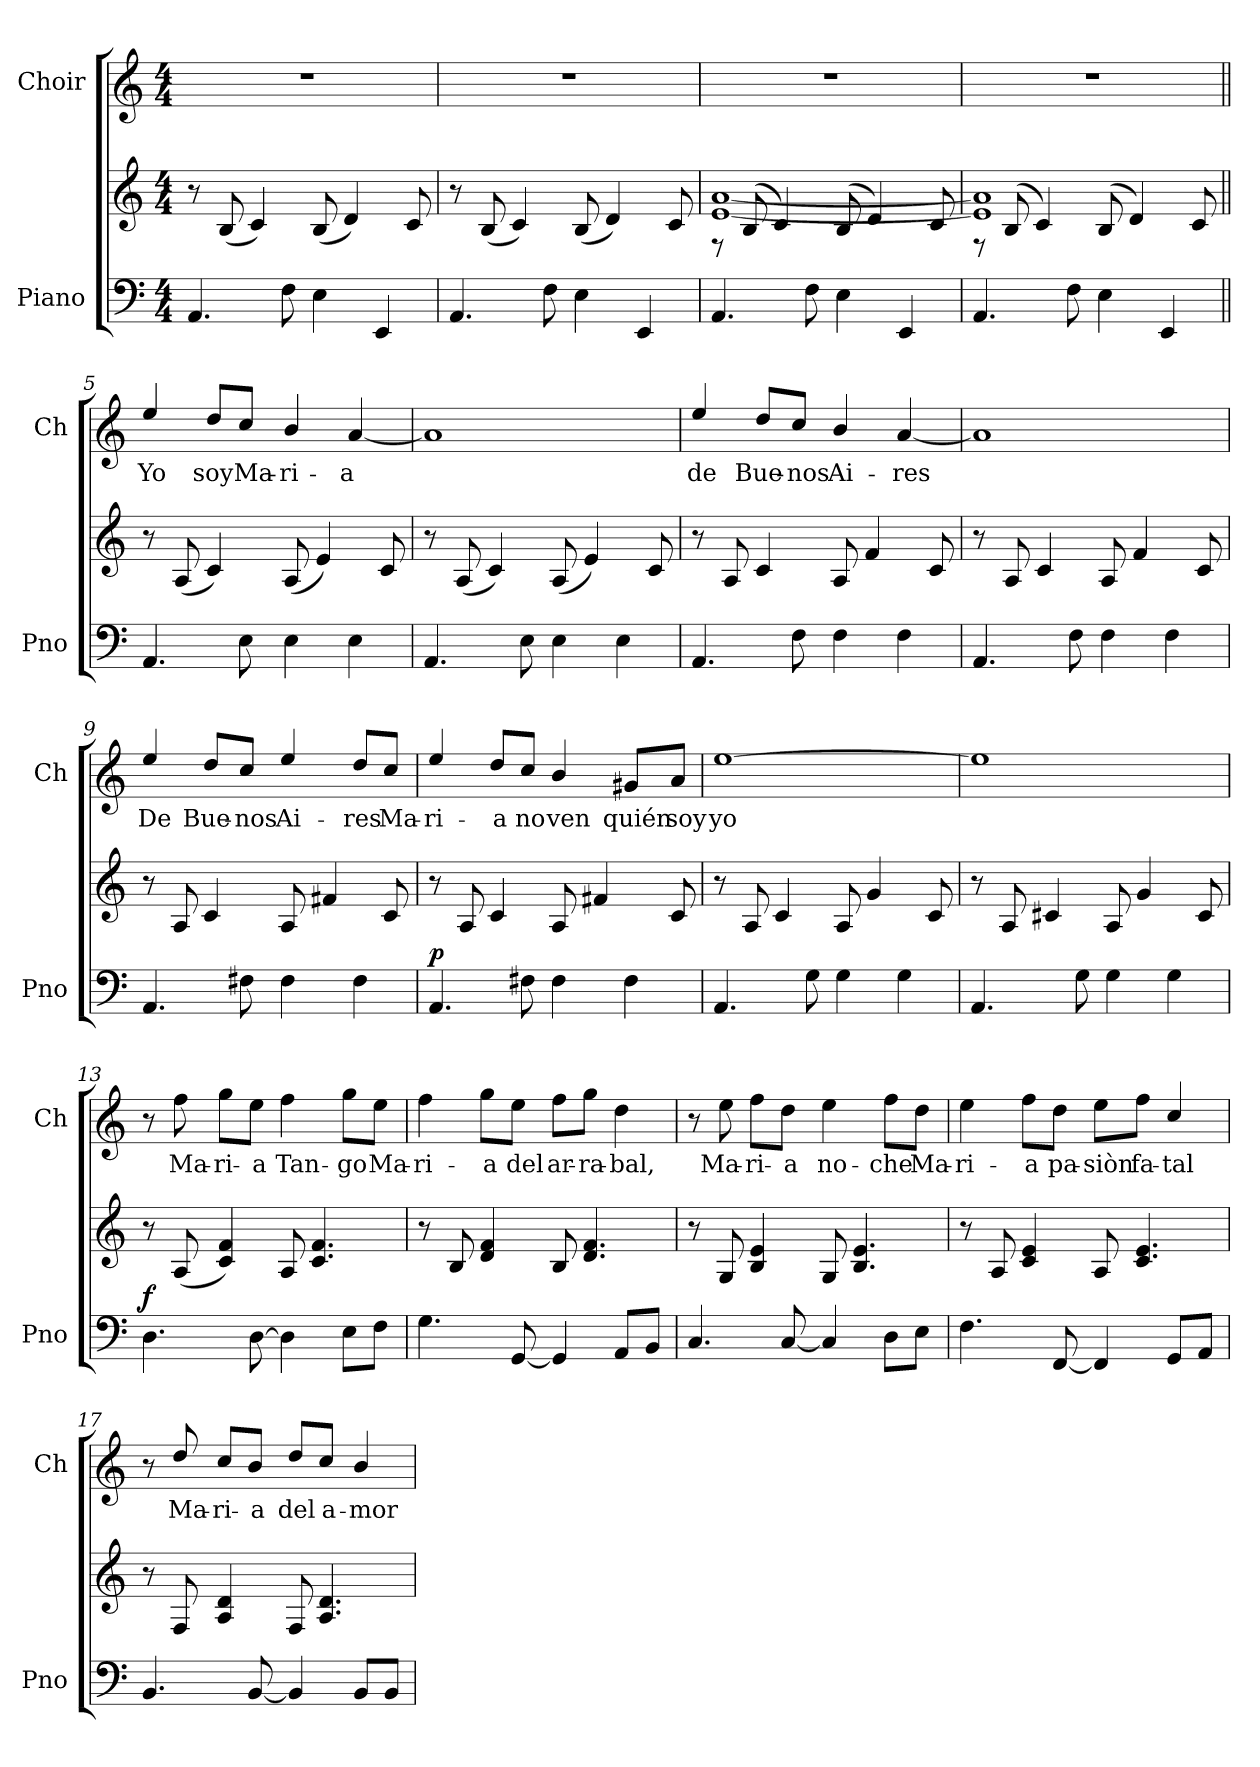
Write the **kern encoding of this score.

**kern	**kern	**dynam	**kern	**text
*part2	*part2	*part2	*part1	*part1
*staff3	*staff2	*staff2/3	*staff1	*staff1
*I"Piano	*	*	*I"Choir	*
*I'Pno	*	*	*I'Ch	*
*clefF4	*clefG2	*	*clefG2	*
*k[]	*k[]	*	*k[]	*
*C:	*C:	*	*C:	*
*M4/4	*M4/4	*	*M4/4	*
=1	=1	=1	=1	=1
4.AA/	8r	.	1r	.
.	(8B/	.	.	.
.	4c/)	.	.	.
8F\	.	.	.	.
4E\	(8B/	.	.	.
.	4d/)	.	.	.
4EE/	.	.	.	.
.	8c/	.	.	.
=2	=2	=2	=2	=2
4.AA/	8r	.	1r	.
.	(8B/	.	.	.
.	4c/)	.	.	.
8F\	.	.	.	.
4E\	(8B/	.	.	.
.	4d/)	.	.	.
4EE/	.	.	.	.
.	8c/	.	.	.
=3	=3	=3	=3	=3
*	*^	*	*	*
4.AA/	8rF	[1e [1a	.	1r	.
.	(8B/	.	.	.	.
.	4c/)	.	.	.	.
8F\	.	.	.	.	.
4E\	(8B/	.	.	.	.
.	4d/)	.	.	.	.
4EE/	.	.	.	.	.
.	8c/	.	.	.	.
=4	=4	=4	=4	=4	=4
4.AA/	8rF	1e] 1a]	.	1r	.
.	(8B/	.	.	.	.
.	4c/)	.	.	.	.
8F\	.	.	.	.	.
4E\	(8B/	.	.	.	.
.	4d/)	.	.	.	.
4EE/	.	.	.	.	.
.	8c/	.	.	.	.
*	*v	*v	*	*	*
!!LO:LB:g=z
=5||	=5||	=5||	=5||	=5||
4.AA/	8r	.	4ee/	Yo
.	(8A/	.	.	.
.	4c/)	.	8dd/L	soy
8E\	.	.	8cc/J	Ma-
4E\	(8A/	.	4b/	-ri-
.	4e/)	.	.	.
4E\	.	.	[4a/	-a
.	8c/	.	.	.
=6	=6	=6	=6	=6
4.AA/	8r	.	1a]	.
.	(8A/	.	.	.
.	4c/)	.	.	.
8E\	.	.	.	.
4E\	(8A/	.	.	.
.	4e/)	.	.	.
4E\	.	.	.	.
.	8c/	.	.	.
=7	=7	=7	=7	=7
4.AA/	8r	.	4ee/	de
.	8A/	.	.	.
.	4c/	.	8dd/L	Bue-
8F\	.	.	8cc/J	-nos
4F\	8A/	.	4b/	Ai-
.	4f/	.	.	.
4F\	.	.	[4a/	-res
.	8c/	.	.	.
=8	=8	=8	=8	=8
4.AA/	8r	.	1a]	.
.	8A/	.	.	.
.	4c/	.	.	.
8F\	.	.	.	.
4F\	8A/	.	.	.
.	4f/	.	.	.
4F\	.	.	.	.
.	8c/	.	.	.
=9	=9	=9	=9	=9
4.AA/	8r	.	4ee/	De
.	8A/	.	.	.
.	4c/	.	8dd/L	Bue-
8F#X\	.	.	8cc/J	-nos
4F#\	8A/	.	4ee/	Ai-
.	4f#X/	.	.	.
4F#\	.	.	8dd/L	-res
.	8c/	.	8cc/J	Ma-
=10	=10	=10	=10	=10
!	!	!LO:DY:a=2	!	!
4.AA/	8r	p	4ee/	-ri-
.	8A/	.	.	.
.	4c/	.	8dd/L	-a
8F#X\	.	.	8cc/J	no
4F#\	8A/	.	4b/	ven
.	4f#X/	.	.	.
4F#\	.	.	8g#X/L	quién
.	8c/	.	8a/J	soy
!!LO:LB:g=z
=11	=11	=11	=11	=11
4.AA/	8r	.	[1ee	yo
.	8A/	.	.	.
.	4c/	.	.	.
8G\	.	.	.	.
4G\	8A/	.	.	.
.	4g/	.	.	.
4G\	.	.	.	.
.	8c/	.	.	.
=12	=12	=12	=12	=12
4.AA/	8r	.	1ee]	.
.	8A/	.	.	.
.	4c#X/	.	.	.
8G\	.	.	.	.
4G\	8A/	.	.	.
.	4g/	.	.	.
4G\	.	.	.	.
.	8c#/	.	.	.
=13	=13	=13	=13	=13
!	!	!LO:DY:a=2	!	!
4.D\	8r	f	8r	.
.	(8A/	.	8ff\	Ma-
.	4c/ 4f/)	.	8gg\L	-ri-
[8D\	.	.	8ee\J	-a
4D\]	8A/	.	4ff\	Tan-
.	4.c/ 4.f/	.	.	.
8E\L	.	.	8gg\L	-go
8F\J	.	.	8ee\J	Ma-
=14	=14	=14	=14	=14
4.G\	8r	.	4ff\	-ri-
.	8B/	.	.	.
.	4d/ 4f/	.	8gg\L	-a
[8GG/	.	.	8ee\J	del
4GG/]	8B/	.	8ff\L	ar-
.	4.d/ 4.f/	.	8gg\J	-ra-
8AA/L	.	.	4dd\	-bal,
8BB/J	.	.	.	.
=15	=15	=15	=15	=15
4.C/	8r	.	8r	.
.	8G/	.	8ee\	Ma-
.	4B/ 4e/	.	8ff\L	-ri-
[8C/	.	.	8dd\J	-a
4C/]	8G/	.	4ee\	no-
.	4.B/ 4.e/	.	.	.
8D\L	.	.	8ff\L	-che
8E\J	.	.	8dd\J	Ma-
=16	=16	=16	=16	=16
4.F\	8r	.	4ee\	-ri-
.	8A/	.	.	.
.	4c/ 4e/	.	8ff\L	-a
[8FF/	.	.	8dd\J	pa-
4FF/]	8A/	.	8ee\L	-siòn
.	4.c/ 4.e/	.	8ff\J	fa-
8GG/L	.	.	4cc/	-tal
8AA/J	.	.	.	.
!!LO:LB:g=z
=17	=17	=17	=17	=17
4.BB/	8r	.	8r	.
.	8F/	.	8dd/	Ma-
.	4A/ 4d/	.	8cc/L	-ri-
[8BB/	.	.	8b/J	-a
4BB/]	8F/	.	8dd/L	del
.	4.A/ 4.d/	.	8cc/J	a-
8BB/L	.	.	4b/	-mor
8BB/J	.	.	.	.
=	=	=	=	=
*-	*-	*-	*-	*-
